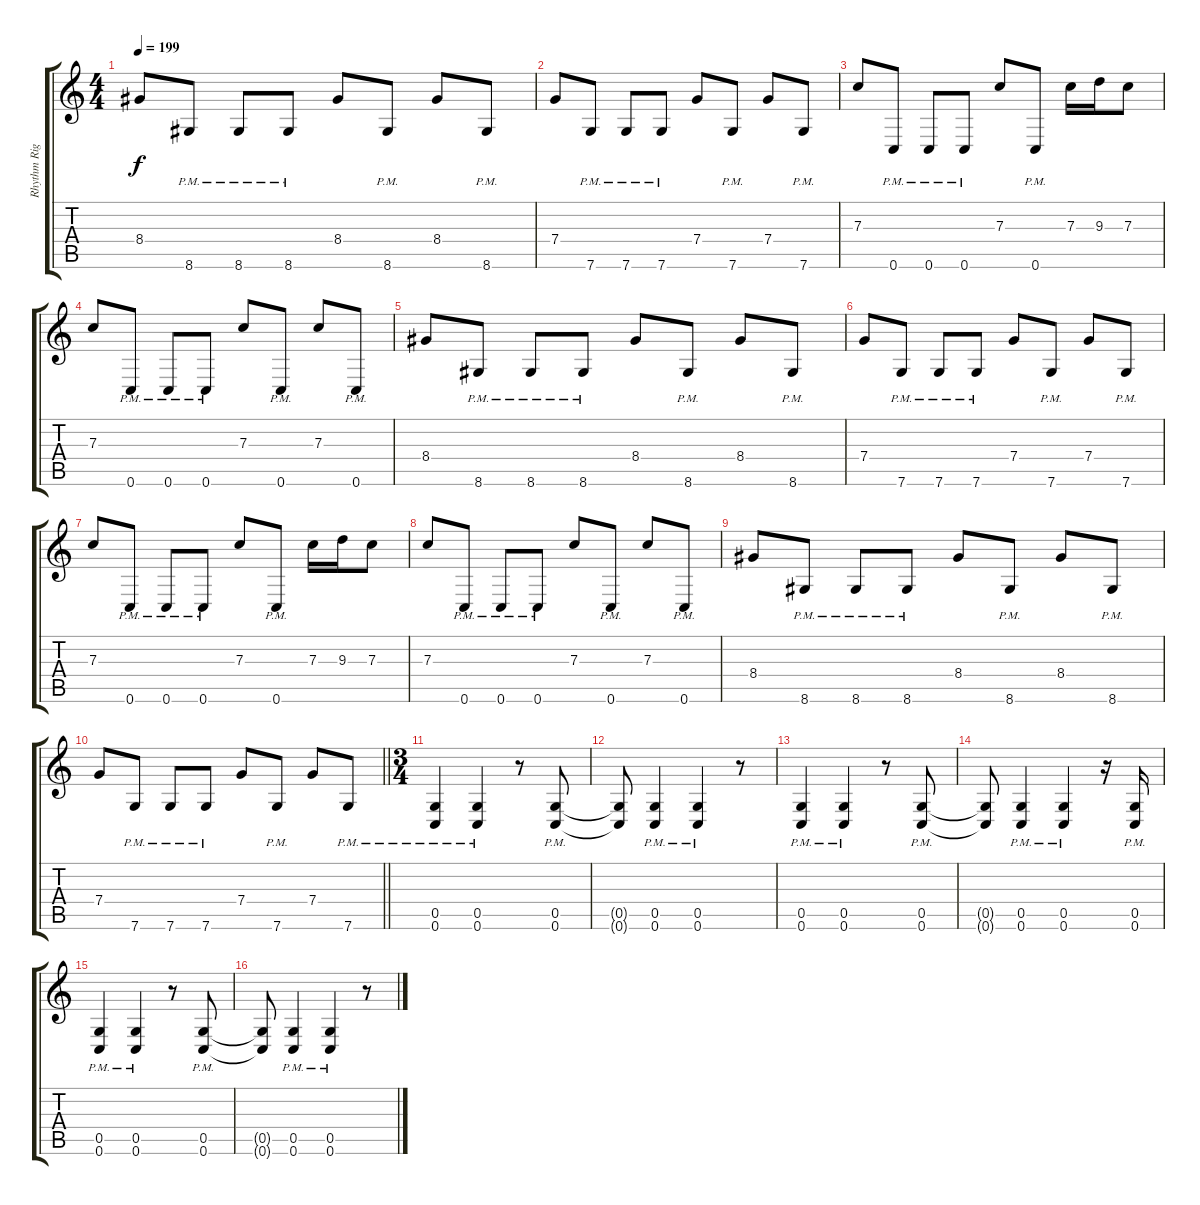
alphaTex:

\track ("Rhythm Right" "Rhythm Rig") {instrument distortionguitar}
\staff {score tabs}
\tuning (D4 A3 F3 C3 G2 C2) {hide}
\ts (4 4)
\tempo 199
\clef g2
\ks c
8.4.8{dy f} 8.6{pm}.8 8.6{pm}.8 8.6{pm}.8 8.4.8 8.6{pm}.8 8.4.8 8.6{pm}.8 |
7.4.8 7.6{pm}.8 7.6{pm}.8 7.6{pm}.8 7.4.8 7.6{pm}.8 7.4.8 7.6{pm}.8 |
7.3.8 0.6{pm}.8 0.6{pm}.8 0.6{pm}.8 7.3.8 0.6{pm}.8 7.3.16 9.3.16 7.3.8 |
7.3.8 0.6{pm}.8 0.6{pm}.8 0.6{pm}.8 7.3.8 0.6{pm}.8 7.3.8 0.6{pm}.8 |
8.4.8 8.6{pm}.8 8.6{pm}.8 8.6{pm}.8 8.4.8 8.6{pm}.8 8.4.8 8.6{pm}.8 |
7.4.8 7.6{pm}.8 7.6{pm}.8 7.6{pm}.8 7.4.8 7.6{pm}.8 7.4.8 7.6{pm}.8 |
7.3.8 0.6{pm}.8 0.6{pm}.8 0.6{pm}.8 7.3.8 0.6{pm}.8 7.3.16 9.3.16 7.3.8 |
7.3.8 0.6{pm}.8 0.6{pm}.8 0.6{pm}.8 7.3.8 0.6{pm}.8 7.3.8 0.6{pm}.8 |
8.4.8 8.6{pm}.8 8.6{pm}.8 8.6{pm}.8 8.4.8 8.6{pm}.8 8.4.8 8.6{pm}.8 |
\barLineRight lightlight
7.4.8 7.6{pm}.8 7.6{pm}.8 7.6{pm}.8 7.4.8 7.6{pm}.8 7.4.8 7.6{pm}.8 |
\ts (3 4)
\section ("" "")
(0.5{pm} 0.6{pm}).4 (0.5{pm} 0.6{pm}).4 r.8 (0.5{pm} 0.6{pm}).8 |
(0.5{t} 0.6{t}).8 (0.5{pm} 0.6{pm}).4 (0.5{pm} 0.6{pm}).4 r.8 |
(0.5{pm} 0.6{pm}).4 (0.5{pm} 0.6{pm}).4 r.8 (0.5{pm} 0.6{pm}).8 |
(0.5{t} 0.6{t}).8 (0.5{pm} 0.6{pm}).4 (0.5{pm} 0.6{pm}).4 r.16 (0.5{pm} 0.6{pm}).16 |
(0.5{pm} 0.6{pm}).4 (0.5{pm} 0.6{pm}).4 r.8 (0.5{pm} 0.6{pm}).8 |
(0.5{t} 0.6{t}).8 (0.5{pm} 0.6{pm}).4 (0.5{pm} 0.6{pm}).4 r.8
